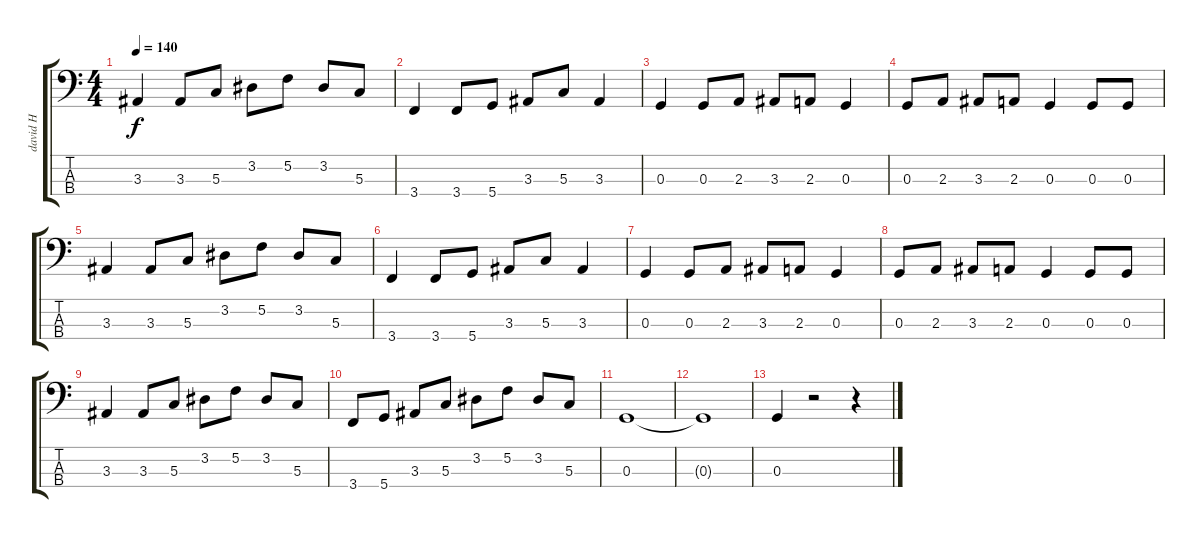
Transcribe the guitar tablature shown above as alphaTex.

\track ("david H" "david H") {instrument electricbassfinger}
\staff {score tabs}
\tuning (F2 C2 G1 D1) {hide}
\ts (4 4)
\tempo 140
\clef f4
\ks c
3.3.4{dy f} 3.3.8 5.3.8 3.2.8 5.2.8 3.2.8 5.3.8 |
3.4.4 3.4.8 5.4.8 3.3.8 5.3.8 3.3.4 |
0.3.4{instrument fretlessbass} 0.3.8 2.3.8 3.3.8 2.3.8 0.3.4 |
0.3.8 2.3.8 3.3.8 2.3.8 0.3.4 0.3.8 0.3.8 |
3.3.4 3.3.8 5.3.8 3.2.8 5.2.8 3.2.8 5.3.8 |
3.4.4 3.4.8 5.4.8 3.3.8 5.3.8 3.3.4 |
0.3.4 0.3.8 2.3.8 3.3.8 2.3.8 0.3.4 |
0.3.8 2.3.8 3.3.8 2.3.8 0.3.4 0.3.8 0.3.8 |
3.3.4 3.3.8 5.3.8 3.2.8 5.2.8 3.2.8 5.3.8 |
3.4.8 5.4.8 3.3.8 5.3.8 3.2.8 5.2.8 3.2.8 5.3.8 |
0.3.1 |
0.3{t}.1 |
0.3.4 r.2 r.4
